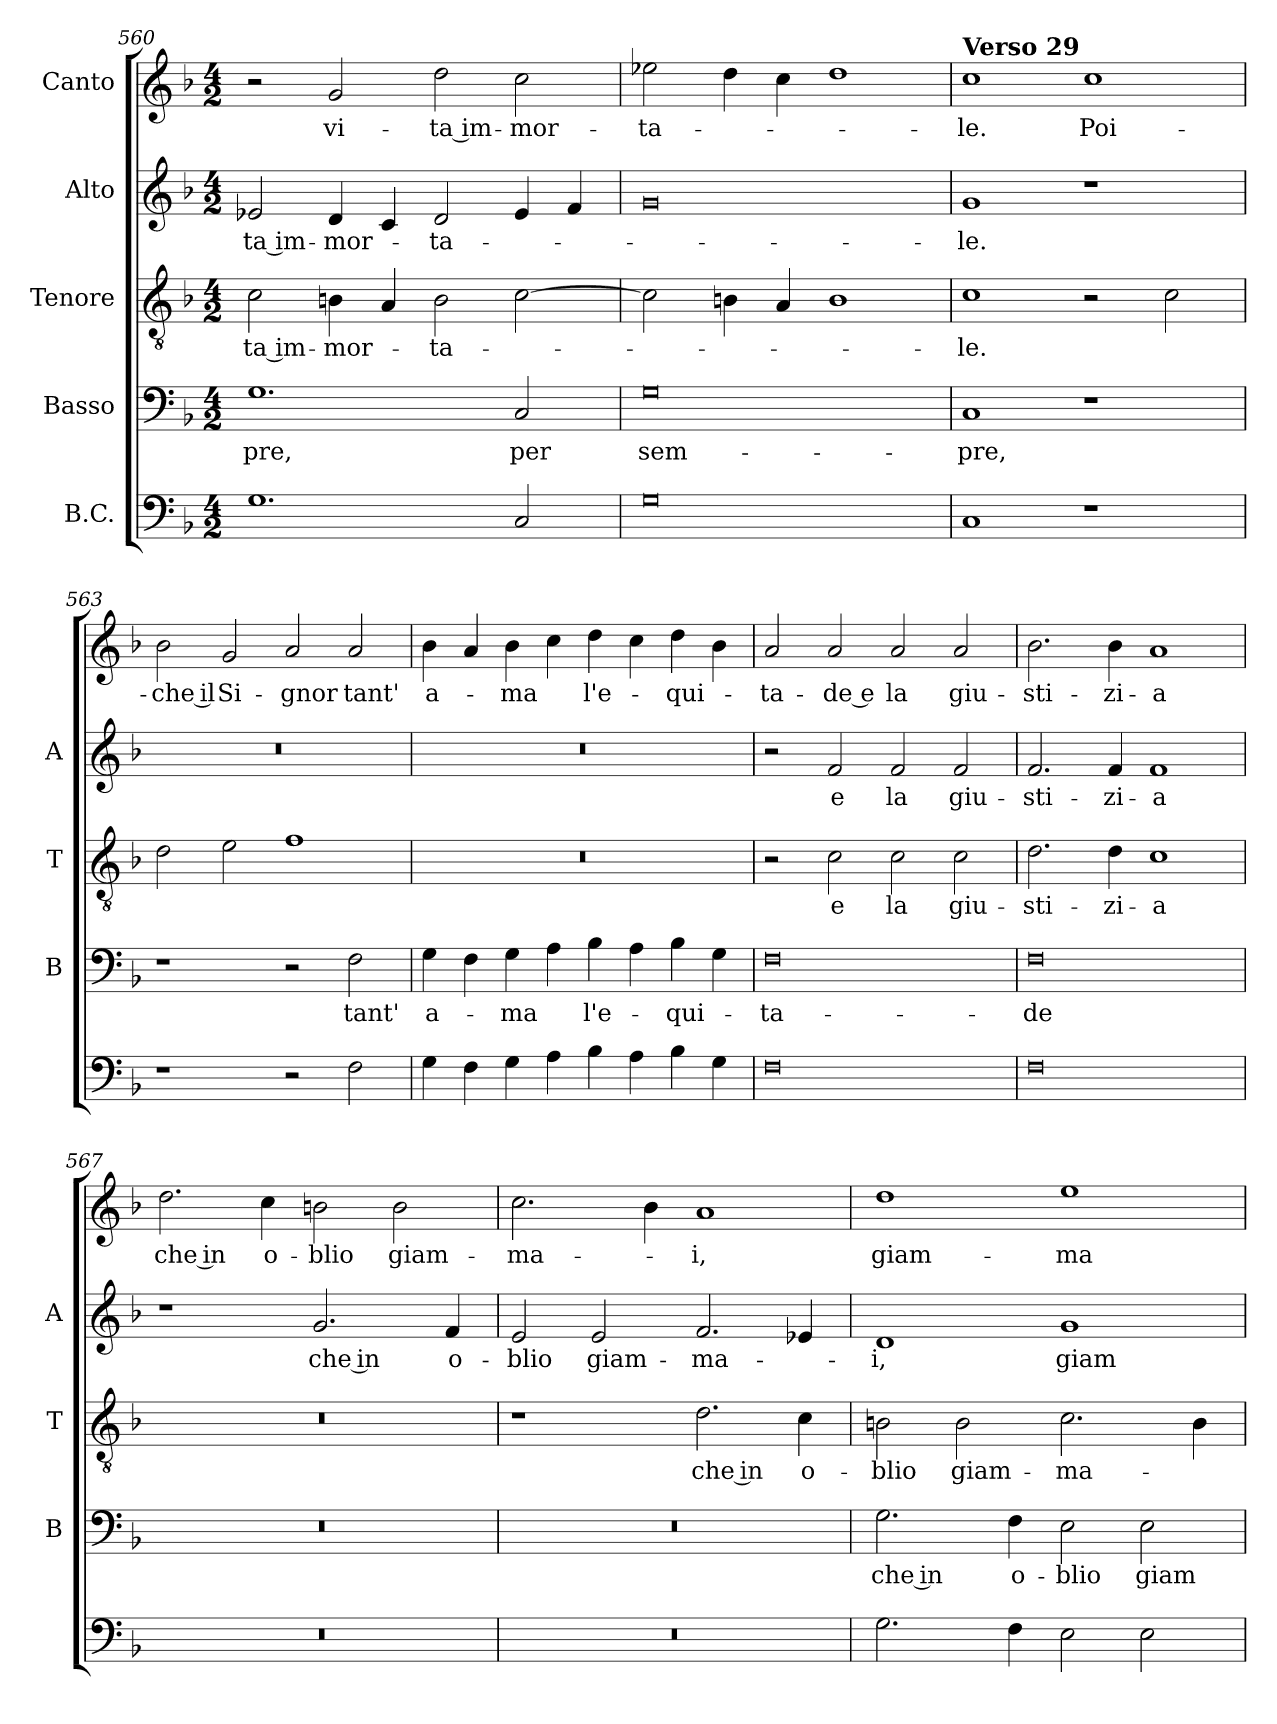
**kern	**kern	**text	**kern	**text	**kern	**text	**kern	**text
*part5	*part4	*part4	*part3	*part3	*part2	*part2	*part1	*part1
*staff5	*staff4	*staff4	*staff3	*staff3	*staff2	*staff2	*staff1	*staff1
*I"B.C.	*I"Basso	*	*I"Tenore	*	*I"Alto	*	*I"Canto	*
*	*I'B	*	*I'T	*	*I'A	*	*	*
*clefF4	*clefF4	*	*clefGv2	*	*clefG2	*	*clefG2	*
*k[b-]	*k[b-]	*	*k[b-]	*	*k[b-]	*	*k[b-]	*
*F:	*F:	*	*F:	*	*F:	*	*F:	*
*M4/2	*M4/2	*	*M4/2	*	*M4/2	*	*M4/2	*
=560	=560	=560	=560	=560	=560	=560	=560	=560
!	!	!LO:LY:b	!	!LO:LY:b	!	!LO:LY:b	!	!
1.G	1.G	-pre,	2c\	-ta im-	2e-X/	-ta im-	2r	.
!	!	!	!	!LO:LY:b	!	!LO:LY:b	!	!LO:LY:b
.	.	.	4Bn\	-mor-	4d/	-mor-	2g/	vi-
.	.	.	4A/	.	4c/	.	.	.
!	!	!	!	!LO:LY:b	!	!LO:LY:b	!	!LO:LY:b
.	.	.	2B\	-ta-	2d/	-ta-	2dd\	-ta im-
!	!	!LO:LY:b	!	!	!	!	!	!LO:LY:b
2C/	2C/	per	[2c\	.	4e-/	.	2cc\	-mor-
.	.	.	.	.	4f/	.	.	.
=561	=561	=561	=561	=561	=561	=561	=561	=561
!	!	!LO:LY:b	!	!	!	!	!	!LO:LY:b
0G	0G	sem-	2c\]	.	0g	.	2ee-X\	-ta-
.	.	.	4Bn\	.	.	.	4dd\	.
.	.	.	4A/	.	.	.	4cc\	.
.	.	.	1B	.	.	.	1dd	.
=562	=562	=562	=562	=562	=562	=562	=562	=562
!	!	!	!	!	!	!	!LO:TX:a:B:t=Verso 29	!
!	!	!LO:LY:b	!	!LO:LY:b	!	!LO:LY:b	!	!LO:LY:b
1C	1C	-pre,	1c	-le.	1g	-le.	1cc	-le.
!	!	!	!	!	!	!	!	!LO:LY:b
1r	1r	.	2r	.	1r	.	1cc	Poi-
.	.	.	2c\	.	.	.	.	.
=563	=563	=563	=563	=563	=563	=563	=563	=563
!	!	!	!	!	!	!	!	!LO:LY:b
1r	1r	.	2d\	.	0r	.	2b-\	-che il
!	!	!	!	!	!	!	!	!LO:LY:b
.	.	.	2e\	.	.	.	2g/	Si-
!	!	!	!	!	!	!	!	!LO:LY:b
2r	2r	.	1f	.	.	.	2a/	-gnor
!	!	!LO:LY:b	!	!	!	!	!	!LO:LY:b
2F\	2F\	tant'	.	.	.	.	2a/	tant'
!!LO:PB:g=z
=564	=564	=564	=564	=564	=564	=564	=564	=564
!	!	!LO:LY:b	!	!	!	!	!	!LO:LY:b
4G\	4G\	a-	0r	.	0r	.	4b-\	a-
4F\	4F\	.	.	.	.	.	4a/	.
!	!	!LO:LY:b	!	!	!	!	!	!LO:LY:b
4G\	4G\	-ma	.	.	.	.	4b-\	-ma
4A\	4A\	.	.	.	.	.	4cc\	.
!	!	!LO:LY:b	!	!	!	!	!	!LO:LY:b
4B-\	4B-\	l'e-	.	.	.	.	4dd\	l'e-
4A\	4A\	.	.	.	.	.	4cc\	.
!	!	!LO:LY:b	!	!	!	!	!	!LO:LY:b
4B-\	4B-\	-qui-	.	.	.	.	4dd\	-qui-
4G\	4G\	.	.	.	.	.	4b-\	.
=565	=565	=565	=565	=565	=565	=565	=565	=565
!	!	!LO:LY:b	!	!	!	!	!	!LO:LY:b
0F	0F	-ta-	2r	.	2r	.	2a/	-ta-
!	!	!	!	!LO:LY:b	!	!LO:LY:b	!	!LO:LY:b
.	.	.	2c\	e	2f/	e	2a/	-de e
!	!	!	!	!LO:LY:b	!	!LO:LY:b	!	!LO:LY:b
.	.	.	2c\	la	2f/	la	2a/	la
!	!	!	!	!LO:LY:b	!	!LO:LY:b	!	!LO:LY:b
.	.	.	2c\	giu-	2f/	giu-	2a/	giu-
=566	=566	=566	=566	=566	=566	=566	=566	=566
!	!	!LO:LY:b	!	!LO:LY:b	!	!LO:LY:b	!	!LO:LY:b
0F	0F	-de	2.d\	-sti-	2.f/	-sti-	2.b-\	-sti-
!	!	!	!	!LO:LY:b	!	!LO:LY:b	!	!LO:LY:b
.	.	.	4d\	-zi-	4f/	-zi-	4b-\	-zi-
!	!	!	!	!LO:LY:b	!	!LO:LY:b	!	!LO:LY:b
.	.	.	1c	-a	1f	-a	1a	-a
=567	=567	=567	=567	=567	=567	=567	=567	=567
!	!	!	!	!	!	!	!	!LO:LY:b
0r	0r	.	0r	.	1r	.	2.dd\	che in
!	!	!	!	!	!	!	!	!LO:LY:b
.	.	.	.	.	.	.	4cc\	o-
!	!	!	!	!	!	!LO:LY:b	!	!LO:LY:b
.	.	.	.	.	2.g/	che in	2bn\	-blio
!	!	!	!	!	!	!	!	!LO:LY:b
.	.	.	.	.	.	.	2b\	giam-
!	!	!	!	!	!	!LO:LY:b	!	!
.	.	.	.	.	4f/	o-	.	.
=568	=568	=568	=568	=568	=568	=568	=568	=568
!	!	!	!	!	!	!LO:LY:b	!	!LO:LY:b
0r	0r	.	1r	.	2e/	-blio	2.cc\	-ma-
!	!	!	!	!	!	!LO:LY:b	!	!
.	.	.	.	.	2e/	giam-	.	.
.	.	.	.	.	.	.	4b-\	.
!	!	!	!	!LO:LY:b	!	!LO:LY:b	!	!LO:LY:b
.	.	.	2.d\	che in	2.f/	-ma-	1a	-i,
!	!	!	!	!LO:LY:b	!	!	!	!
.	.	.	4c\	o-	4e-X/	.	.	.
=569	=569	=569	=569	=569	=569	=569	=569	=569
!	!	!LO:LY:b	!	!LO:LY:b	!	!LO:LY:b	!	!LO:LY:b
2.G\	2.G\	che in	2Bn\	-blio	1d	-i,	1dd	giam-
!	!	!	!	!LO:LY:b	!	!	!	!
.	.	.	2B\	giam-	.	.	.	.
!	!	!LO:LY:b	!	!	!	!	!	!
4F\	4F\	o-	.	.	.	.	.	.
!	!	!LO:LY:b	!	!LO:LY:b	!	!LO:LY:b	!	!LO:LY:b
2E\	2E\	-blio	2.c\	-ma-	1g	giam-	1ee	-ma-
!	!	!LO:LY:b	!	!	!	!	!	!
2E\	2E\	giam-	.	.	.	.	.	.
.	.	.	4B\	.	.	.	.	.
=	=	=	=	=	=	=	=	=
*-	*-	*-	*-	*-	*-	*-	*-	*-
